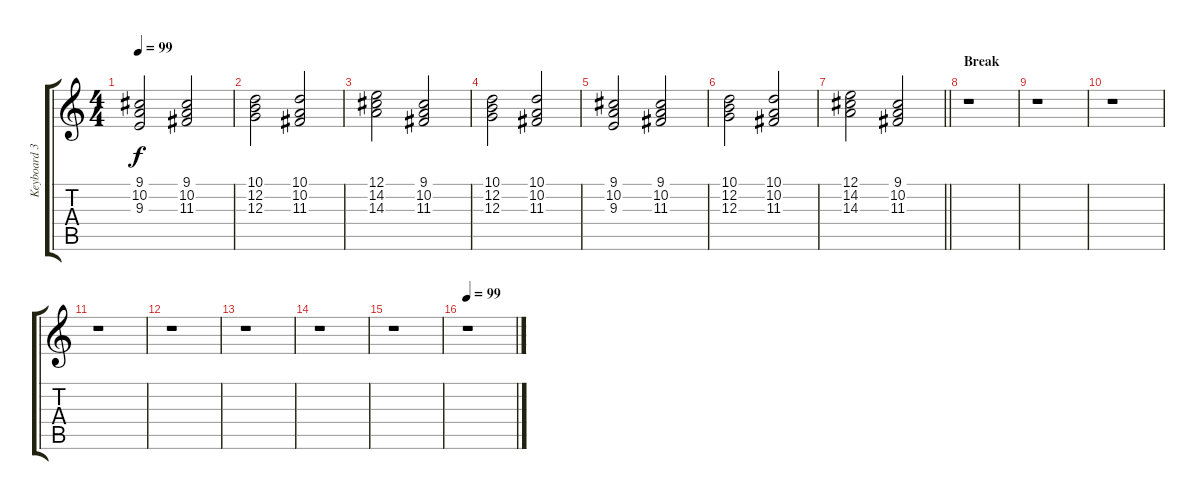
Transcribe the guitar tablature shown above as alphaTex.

\track ("Keyboard 3" "Keyboard 3") {instrument synthbrass1}
\staff {score tabs}
\tuning (E4 B3 G3 D3 A2 E2) {hide}
\ts (4 4)
\tempo 99
\clef g2
\ks c
(9.1 10.2 9.3).2{dy f} (9.1 10.2 11.3).2 |
(10.1 12.2 12.3).2 (10.1 10.2 11.3).2 |
(12.1 14.2 14.3).2 (9.1 10.2 11.3).2 |
(10.1 12.2 12.3).2 (10.1 10.2 11.3).2 |
(9.1 10.2 9.3).2 (9.1 10.2 11.3).2 |
(10.1 12.2 12.3).2 (10.1 10.2 11.3).2 |
\barLineRight lightlight
(12.1 14.2 14.3).2 (9.1 10.2 11.3).2 |
\section ("" "Break")
r.1 |
r.1 |
r.1 |
r.1 |
r.1 |
r.1 |
r.1 |
r.1 |
\tempo 99
r.1
